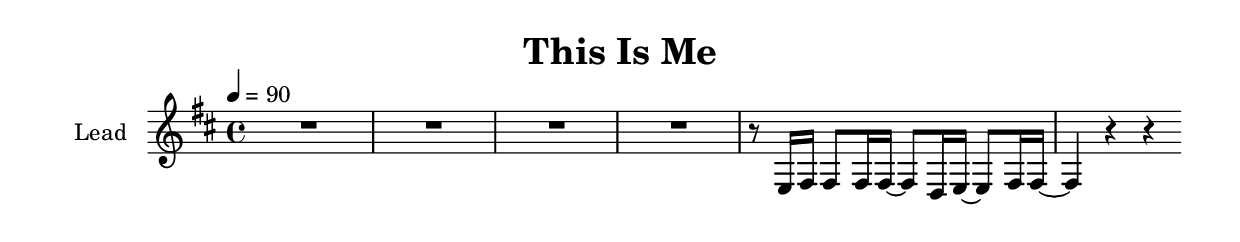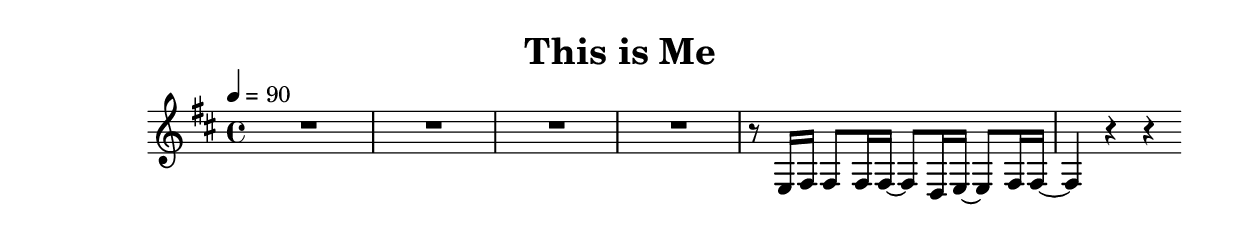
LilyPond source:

\version "2.18.2"
\version "2.18.2"
solo = {
	\clef "treble"
	\key d \major
	\time 4/4
	\tempo 4 = 90
	R1*4 |
	r8 e16 fis fis8 fis16 fis~ fis8 d16 e~ e8 fis16 fis~ |
	fis4 r r 
}


\book {
  \bookOutputSuffix "full"
  \header {
    title = "This Is Me"
  }
  \score {
    <<
      \new Staff \with {
        instrumentName = #"Lead"
        shortInstrumentName = #"S"
      }  \solo
%{      \new Staff \with {
        instrumentName = #"Soprano"
        shortInstrumentName = #"S"
      } \soprano
      \new Staff \with {
        instrumentName = #"Alto"
        shortInstrumentName = #"A"
      } \alto
      \new Staff \with {
        instrumentName = #"Tenor"
        shortInstrumentName = #"T"
      } \tenor
      \new Staff \with {
        instrumentName = #"Bass"
        shortInstrumentName = #"B"
      } \bass
      \new Staff \with {
        instrumentName = #"VP"
        shortInstrumentName = #"VP"
      } \vocalpercussion
%}
    >>
    \layout {
      \context { \Staff }
    }

    \midi { }
  }
}

\book {
  \bookOutputSuffix "solo"
  \header {
    title = "This is Me"
  }
  \score {
    <<
      \new Voice = "Solo" \solo
      % \new Lyrics \lyricsto solo \sololyrics
    >>
    \layout {
      \context { \Staff }
    }

    \midi { }
  }
}
